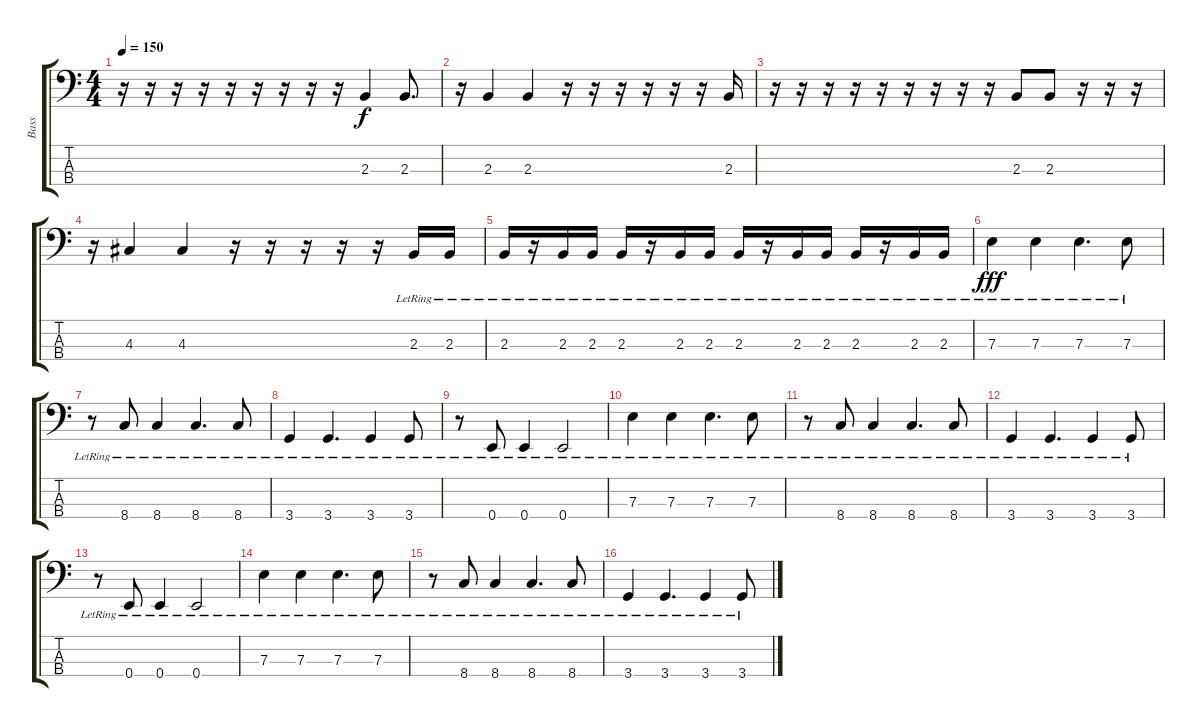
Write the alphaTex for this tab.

\track ("Bass" "Bass") {instrument electricbassfinger}
\staff {score tabs}
\tuning (G2 D2 A1 E1) {hide}
\ts (4 4)
\tempo 150
\clef f4
\ks c
r.16{dy f} r.16 r.16 r.16 r.16 r.16 r.16 r.16 r.16 2.3.4 2.3.8{d} |
r.16 2.3.4 2.3.4 r.16 r.16 r.16 r.16 r.16 r.16 2.3.16 |
r.16 r.16 r.16 r.16 r.16 r.16 r.16 r.16 r.16 2.3.8 2.3.8 r.16 r.16 r.16 |
r.16 4.3.4 4.3.4 r.16 r.16 r.16 r.16 r.16 2.3{lr}.16 2.3{lr}.16 |
2.3{lr}.16 r.16 2.3{lr}.16 2.3{lr}.16 2.3{lr}.16 r.16 2.3{lr}.16 2.3{lr}.16 2.3{lr}.16 r.16 2.3{lr}.16 2.3{lr}.16 2.3{lr}.16 r.16 2.3{lr}.16 2.3{lr}.16 |
7.3{lr}.4{dy fff} 7.3{lr}.4 7.3{lr}.4{d} 7.3{lr}.8 |
r.8 8.4{lr}.8 8.4{lr}.4 8.4{lr}.4{d} 8.4{lr}.8 |
3.4{lr}.4 3.4{lr}.4{d} 3.4{lr}.4 3.4{lr}.8 |
r.8 0.4{lr}.8 0.4{lr}.4 0.4{lr}.2 |
7.3{lr}.4 7.3{lr}.4 7.3{lr}.4{d} 7.3{lr}.8 |
r.8 8.4{lr}.8 8.4{lr}.4 8.4{lr}.4{d} 8.4{lr}.8 |
3.4{lr}.4 3.4{lr}.4{d} 3.4{lr}.4 3.4{lr}.8 |
r.8 0.4{lr}.8 0.4{lr}.4 0.4{lr}.2 |
7.3{lr}.4 7.3{lr}.4 7.3{lr}.4{d} 7.3{lr}.8 |
r.8 8.4{lr}.8 8.4{lr}.4 8.4{lr}.4{d} 8.4{lr}.8 |
3.4{lr}.4 3.4{lr}.4{d} 3.4{lr}.4 3.4{lr}.8
